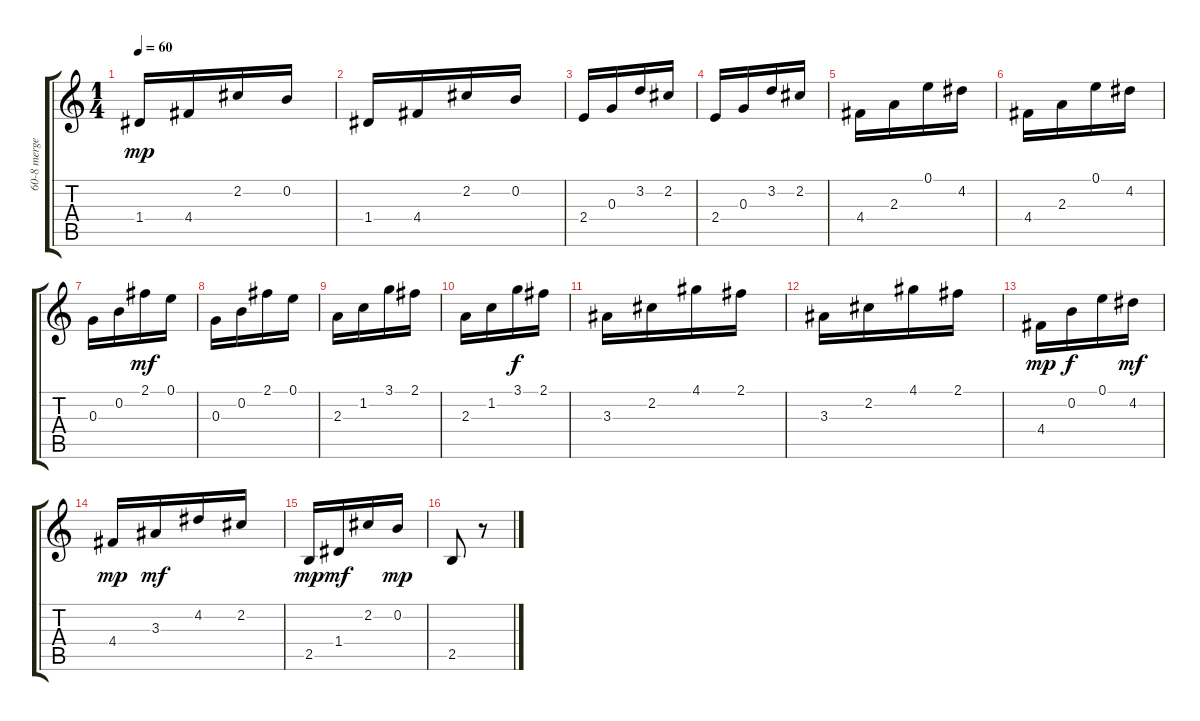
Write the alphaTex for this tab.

\track ("60-8 merged         " "60-8 merge") {instrument acousticguitarnylon}
\staff {score tabs}
\tuning (E4 B3 G3 D3 A2 E2) {hide}
\ts (1 4)
\tempo 60
\clef g2
\ks c
1.4.16{dy mp} 4.4.16 2.2.16 0.2.16 |
1.4.16 4.4.16 2.2.16 0.2.16 |
2.4.16 0.3.16 3.2.16 2.2.16 |
2.4.16 0.3.16 3.2.16 2.2.16 |
4.4.16 2.3.16 0.1.16 4.2.16 |
4.4.16 2.3.16 0.1.16 4.2.16 |
0.3.16 0.2.16 2.1.16{dy mf} 0.1.16 |
0.3.16 0.2.16 2.1.16 0.1.16 |
2.3.16 1.2.16 3.1.16 2.1.16 |
2.3.16 1.2.16 3.1.16{dy f} 2.1.16 |
3.3.16 2.2.16 4.1.16 2.1.16 |
3.3.16 2.2.16 4.1.16 2.1.16 |
4.4.16{dy mp} 0.2.16{dy f} 0.1.16 4.2.16{dy mf} |
4.4.16{dy mp} 3.3.16{dy mf} 4.2.16 2.2.16 |
2.5.16{dy mp} 1.4.16{dy mf} 2.2.16 0.2.16{dy mp} |
2.5.8 r.8
